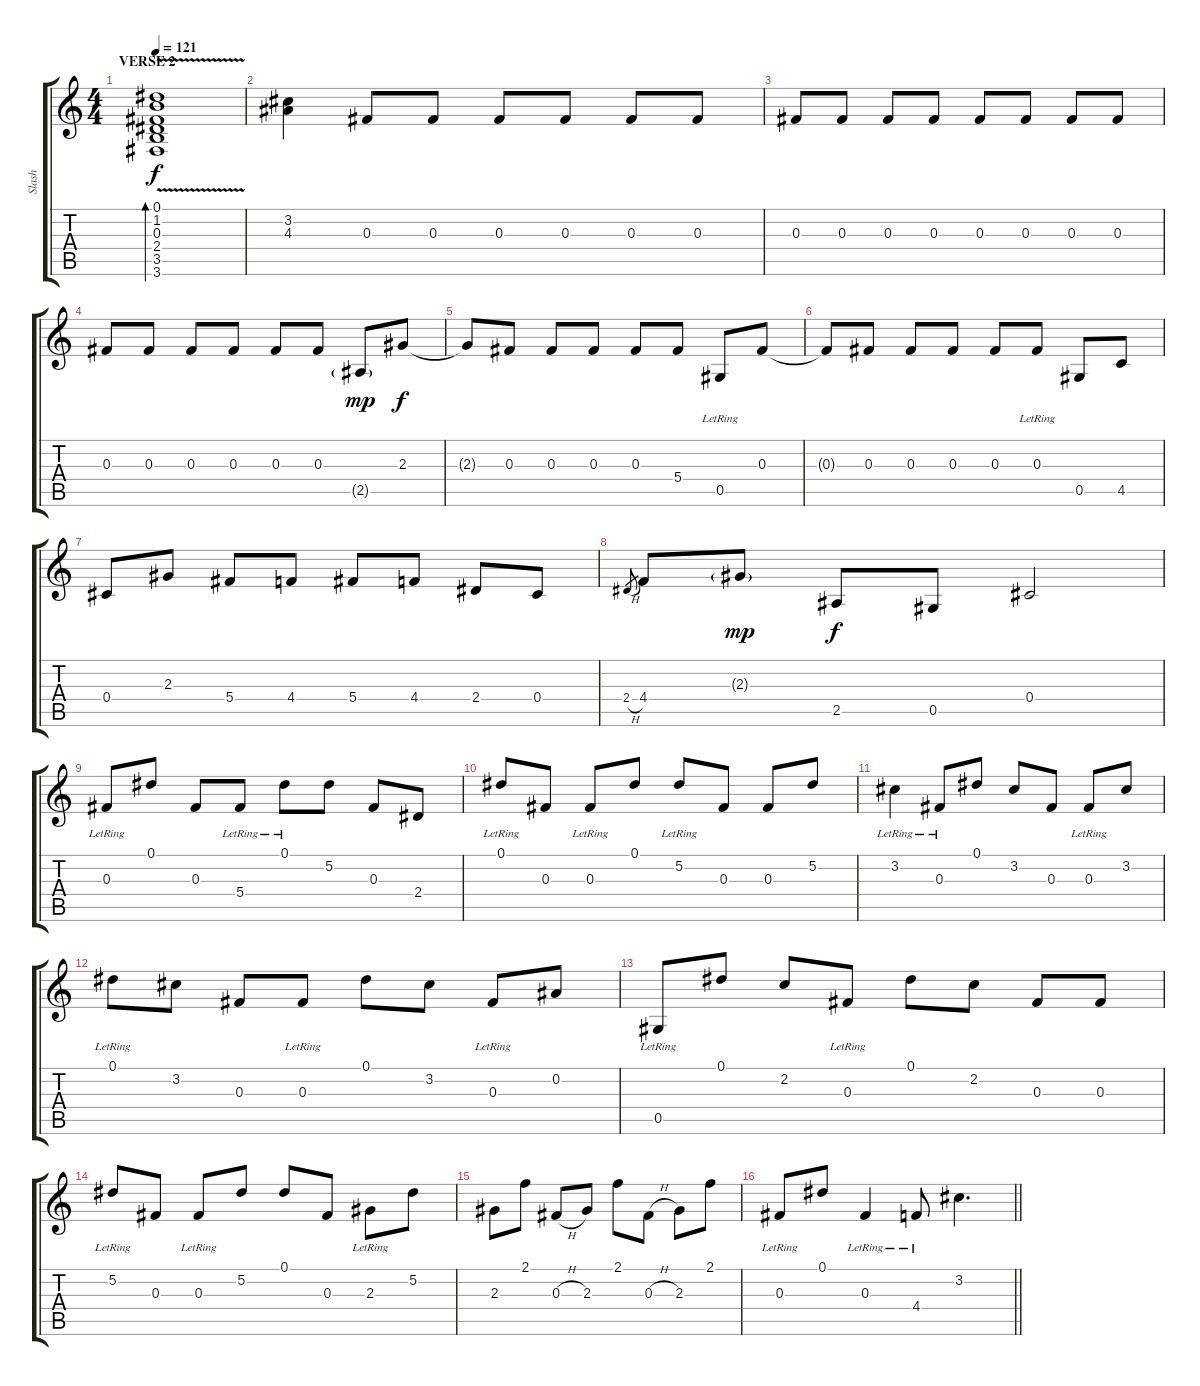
\track ("Slash" "Slash") {instrument acousticguitarsteel}
\staff {score tabs}
\tuning (Eb4 Bb3 Gb3 Db3 Ab2 Eb2) {hide}
\ts (4 4)
\section ("" "VERSE 2")
\tempo 121
\clef g2
\ks c
(0.1{v} 1.2 0.3 2.4 3.5 3.6).1{bd 120 dy f} |
(3.2 4.3).4 0.3.8 0.3.8 0.3.8 0.3.8 0.3.8 0.3.8 |
0.3.8 0.3.8 0.3.8 0.3.8 0.3.8 0.3.8 0.3.8 0.3.8 |
0.3.8 0.3.8 0.3.8 0.3.8 0.3.8 0.3.8 2.5{g}.8{dy mp} 2.3.8{dy f} |
2.3{t}.8 0.3.8 0.3.8 0.3.8 0.3.8 5.4.8 0.5{lr}.8 0.3.8 |
0.3{t}.8 0.3.8 0.3.8 0.3.8 0.3.8 0.3{lr}.8 0.5.8 4.5.8 |
0.4.8 2.3.8 5.4.8 4.4.8 5.4.8 4.4.8 2.4.8 0.4.8 |
2.4{h}.8{gr} 4.4.8 2.3{g}.8{dy mp} 2.5.8{dy f} 0.5.8 0.4.2 |
0.3{lr}.8 0.1.8 0.3.8 5.4{lr}.8 0.1{lr}.8 5.2.8 0.3.8 2.4.8 |
0.1{lr}.8 0.3.8 0.3{lr}.8 0.1.8 5.2{lr}.8 0.3.8 0.3.8 5.2.8 |
3.2{lr}.4 0.3{lr}.8 0.1.8 3.2.8 0.3.8 0.3{lr}.8 3.2.8 |
0.1{lr}.8 3.2.8 0.3.8 0.3{lr}.8 0.1.8 3.2.8 0.3{lr}.8 0.2.8 |
0.5{lr}.8 0.1.8 2.2.8 0.3{lr}.8 0.1.8 2.2.8 0.3.8 0.3.8 |
5.2{lr}.8 0.3.8 0.3{lr}.8 5.2.8 0.1.8 0.3.8 2.3{lr}.8 5.2.8 |
2.3.8 2.1.8 0.3{h}.8 2.3.8 2.1.8 0.3{h}.8 2.3.8 2.1.8 |
\barLineRight lightlight
0.3{lr}.8 0.1.8 0.3{lr}.4 4.4{lr}.8 3.2.4{d}
